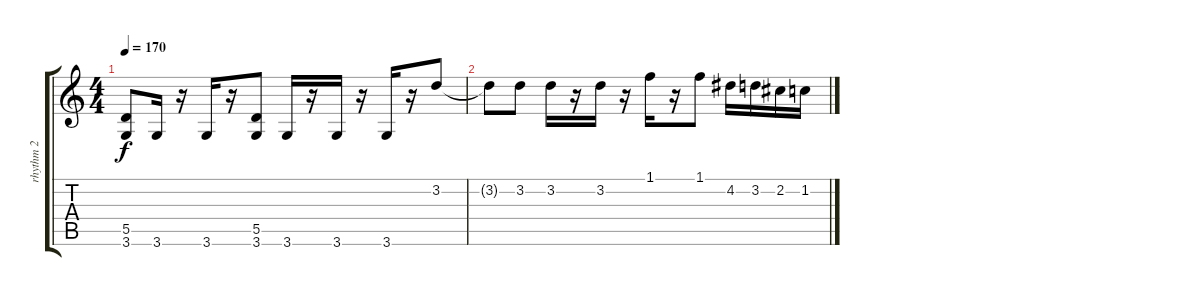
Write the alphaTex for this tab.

\track ("rhythm 2" "rhythm 2") {instrument distortionguitar}
\staff {score tabs}
\tuning (E4 B3 G3 D3 A2 E2) {hide}
\ts (4 4)
\tempo 170
\clef g2
\ks c
(5.5 3.6).8{dy f volume 3} 3.6.16{volume 3} r.16 3.6.16{volume 2} r.16 (5.5 3.6).8{volume 2} 3.6.16{volume 1} r.16 3.6.16{volume 1} r.16 3.6.16{volume 0} r.16 3.2.8{volume 0} |
3.2{t}.8 3.2.8 3.2.16 r.16 3.2.16 r.16 1.1.16 r.16 1.1.8 4.2.16 3.2.16 2.2.16 1.2.16
